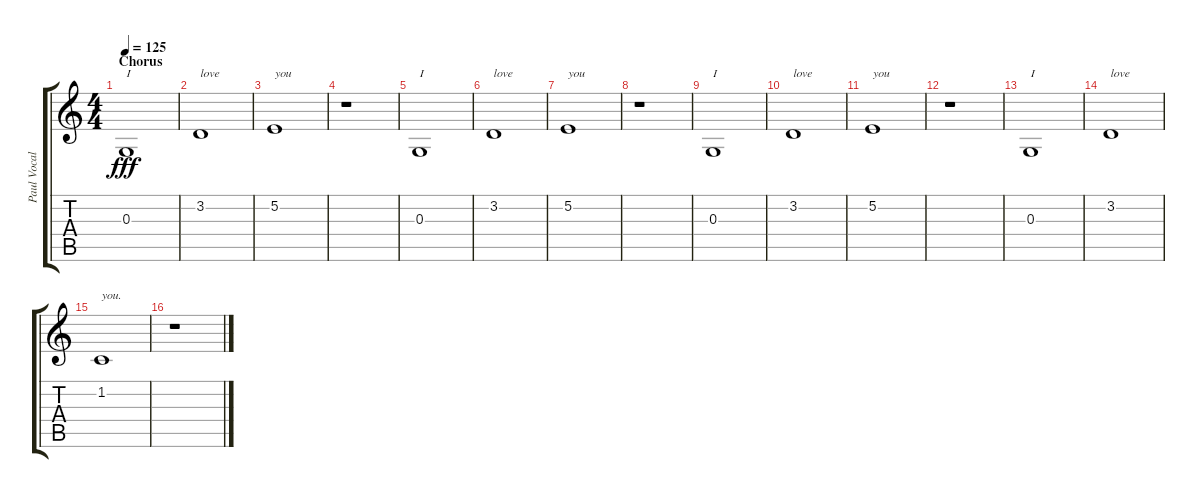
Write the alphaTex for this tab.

\track ("Paul Vocal" "Paul Vocal") {instrument clarinet}
\staff {score tabs}
\tuning (E4 B3 G3 D3 A2 E2) {hide}
\ts (4 4)
\section ("" "Chorus")
\tempo 125
\clef g2
\ks c
0.3.1{txt "I" dy fff} |
3.2.1{txt "love"} |
5.2.1{txt "you"} |
r.1 |
0.3.1{txt "I"} |
3.2.1{txt "love"} |
5.2.1{txt "you"} |
r.1 |
0.3.1{txt "I"} |
3.2.1{txt "love"} |
5.2.1{txt "you"} |
r.1 |
0.3.1{txt "I"} |
3.2.1{txt "love"} |
1.2.1{txt "you."} |
r.1
